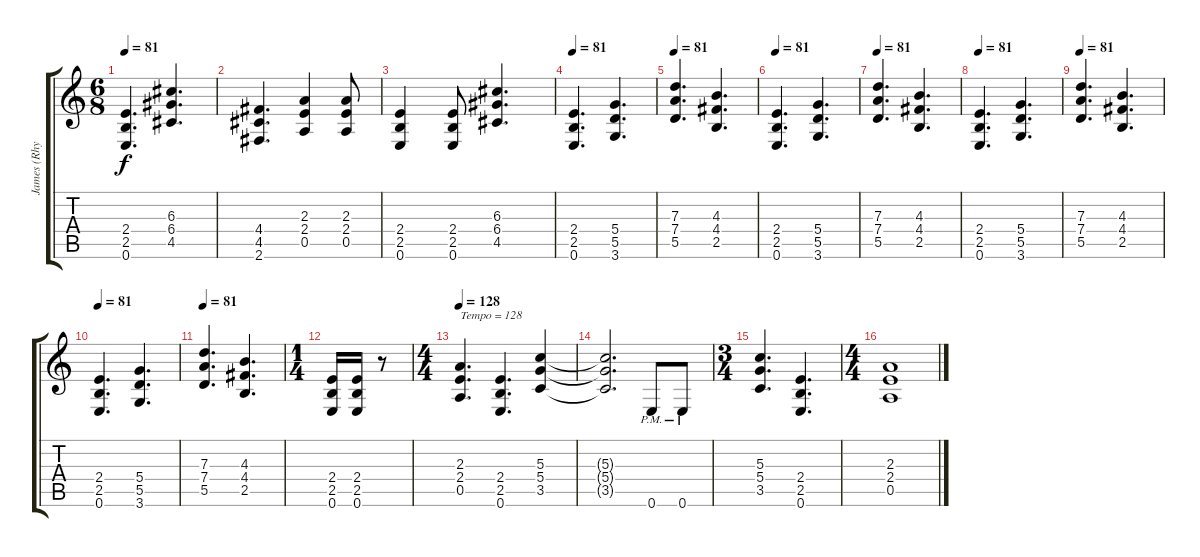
\track ("James (Rhythm Guitar)" "James (Rhy") {instrument distortionguitar}
\staff {score tabs}
\tuning (E4 B3 G3 D3 A2 E2) {hide}
\ts (6 8)
\tempo 81
\clef g2
\ks c
(2.4 2.5 0.6).4{d dy f} (6.3 6.4 4.5).4{d} |
(4.4 4.5 2.6).4{d} (2.3 2.4 0.5).4 (2.3 2.4 0.5).8 |
(2.4 2.5 0.6).4 (2.4 2.5 0.6).8 (6.3 6.4 4.5).4{d} |
\tempo 81
(2.4 2.5 0.6).4{d} (5.4 5.5 3.6).4{d} |
\tempo 81
(7.3 7.4 5.5).4{d} (4.3 4.4 2.5).4{d} |
\tempo 81
(2.4 2.5 0.6).4{d} (5.4 5.5 3.6).4{d} |
\tempo 81
(7.3 7.4 5.5).4{d} (4.3 4.4 2.5).4{d} |
\tempo 81
(2.4 2.5 0.6).4{d} (5.4 5.5 3.6).4{d} |
\tempo 81
(7.3 7.4 5.5).4{d} (4.3 4.4 2.5).4{d} |
\tempo 81
(2.4 2.5 0.6).4{d} (5.4 5.5 3.6).4{d} |
\tempo 81
(7.3 7.4 5.5).4{d} (4.3 4.4 2.5).4{d} |
\ts (1 4)
(2.4 2.5 0.6).16 (2.4 2.5 0.6).16 r.8 |
\ts (4 4)
\tempo 128
(2.3 2.4 0.5).4{d txt "Tempo = 128" instrument distortionguitar} (2.4 2.5 0.6).4{d} (5.3 5.4 3.5).4 |
(5.3{t} 5.4{t} 3.5{t}).2{d} 0.6{pm}.8 0.6{pm}.8 |
\ts (3 4)
(5.3 5.4 3.5).4{d} (2.4 2.5 0.6).4{d} |
\ts (4 4)
(2.3 2.4 0.5).1
